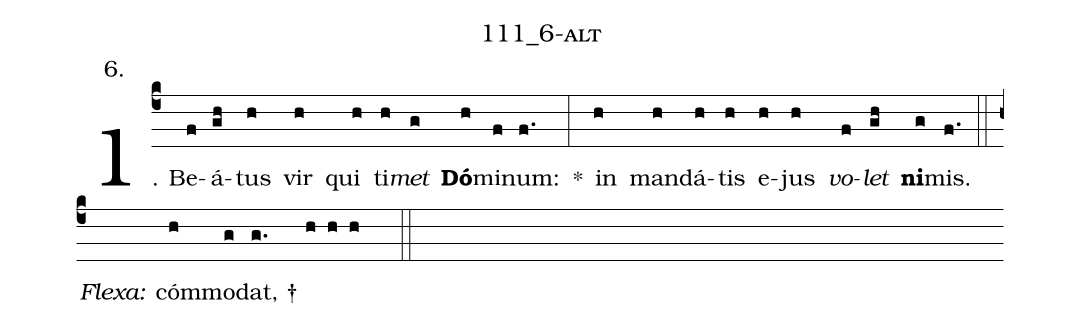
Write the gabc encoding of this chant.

name: 111_6-alt;
annotation: 6.;
%%
(c4)1. Be(f)á(gh)tus(h) vir(h) qui(h) ti(h)<i>met</i>(g) <b>Dó</b>(h)mi(f)num:(f.) *(:) in(h) man(h)dá(h)tis(h) e(h)jus(h) <i>vo</i>(f)<i>let</i>(gh) <b>ni</b>(g)mis.(f.) (::)
<i>Flexa:</i>(////)  cóm(h)mo(g)dat, †(g.////  h h h  ::)

%E(h) u(h) o(f) u(gh) a(g) e.(f.) (::)
